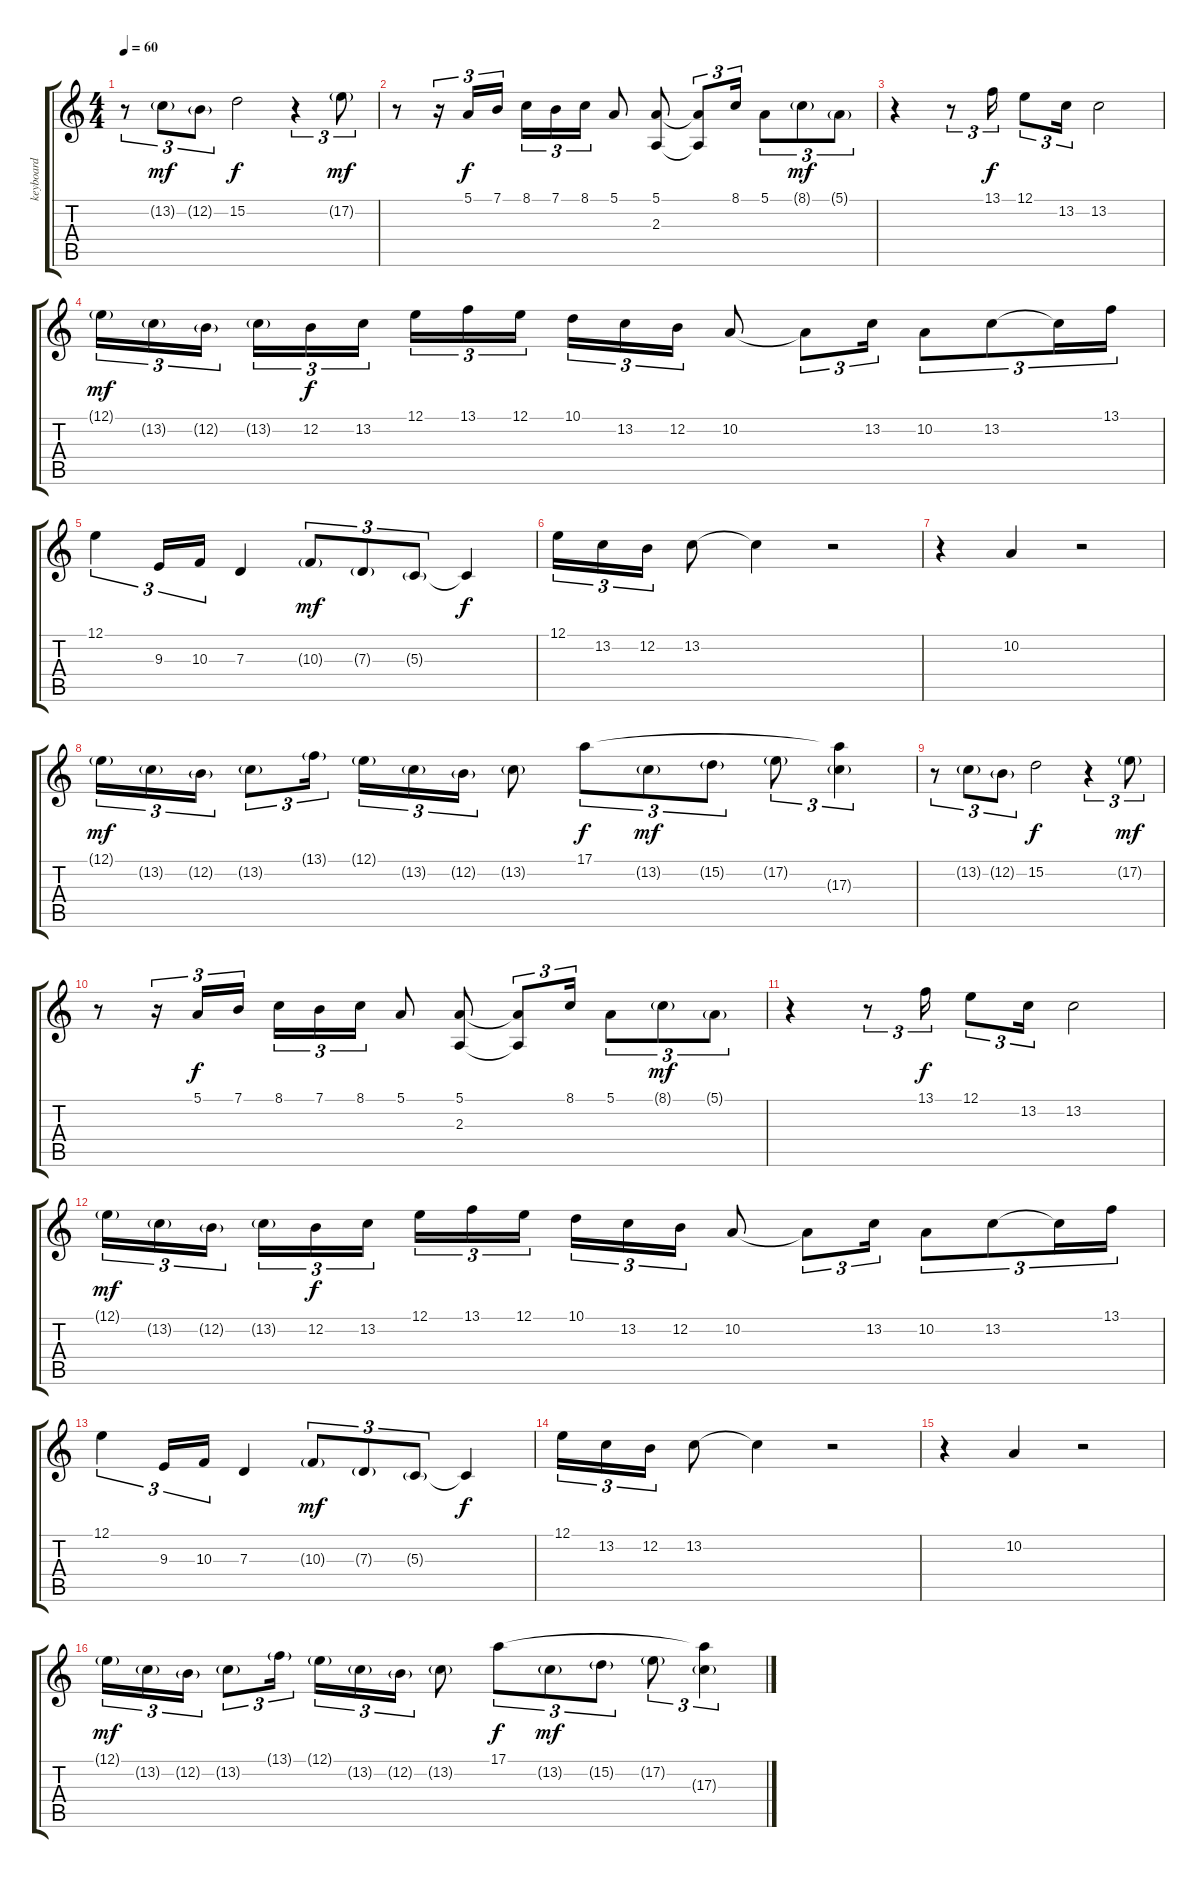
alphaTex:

\track ("keyboard" "keyboard") {instrument choiraahs}
\staff {score tabs}
\tuning (E4 B3 G3 D3 A2 D2) {hide}
\ts (4 4)
\tempo 60
\clef g2
\ks c
r.8{tu (3 2) dy mf} 13.2{g}.8{tu (3 2)} 12.2{g}.8{tu (3 2)} 15.2.2{dy f} r.4{tu (3 2)} 17.2{g}.8{tu (3 2) dy mf} |
r.8 r.16{tu (3 2)} 5.1.16{tu (3 2) dy f} 7.1.16{tu (3 2)} 8.1.16{tu (3 2)} 7.1.16{tu (3 2)} 8.1.16{tu (3 2)} 5.1.8 (5.1 2.3).8 (5.1{t} 2.3{t}).8{tu (3 2)} 8.1.16{tu (3 2)} 5.1.8{tu (3 2)} 8.1{g}.8{tu (3 2) dy mf} 5.1{g}.8{tu (3 2)} |
r.4 r.8{tu (3 2)} 13.1.16{tu (3 2) dy f} 12.1.8{tu (3 2)} 13.2.16{tu (3 2)} 13.2.2 |
12.1{g}.16{tu (3 2) dy mf} 13.2{g}.16{tu (3 2)} 12.2{g}.16{tu (3 2)} 13.2{g}.16{tu (3 2)} 12.2.16{tu (3 2) dy f} 13.2.16{tu (3 2)} 12.1.16{tu (3 2)} 13.1.16{tu (3 2)} 12.1.16{tu (3 2)} 10.1.16{tu (3 2)} 13.2.16{tu (3 2)} 12.2.16{tu (3 2)} 10.2.8 10.2{t}.8{tu (3 2)} 13.2.16{tu (3 2)} 10.2.8{tu (3 2)} 13.2.8{tu (3 2)} 13.2{t}.16{tu (3 2)} 13.1.16{tu (3 2)} |
12.1.4{tu (3 2)} 9.3.16{tu (3 2)} 10.3.16{tu (3 2)} 7.3.4 10.3{g}.8{tu (3 2) dy mf} 7.3{g}.8{tu (3 2)} 5.3{g}.8{tu (3 2)} 5.3{t}.4{dy f} |
12.1.16{tu (3 2)} 13.2.16{tu (3 2)} 12.2.16{tu (3 2)} 13.2.8 13.2{t}.4 r.2 |
r.4 10.2.4 r.2 |
12.1{g}.16{tu (3 2) dy mf} 13.2{g}.16{tu (3 2)} 12.2{g}.16{tu (3 2)} 13.2{g}.8{tu (3 2)} 13.1{g}.16{tu (3 2)} 12.1{g}.16{tu (3 2)} 13.2{g}.16{tu (3 2)} 12.2{g}.16{tu (3 2)} 13.2{g}.8 17.1.8{tu (3 2) dy f} 13.2{g}.8{tu (3 2) dy mf} 15.2{g}.8{tu (3 2)} 17.2{g}.8{tu (3 2)} (17.1{t} 17.3{g}).4{tu (3 2)} |
r.8{tu (3 2)} 13.2{g}.8{tu (3 2)} 12.2{g}.8{tu (3 2)} 15.2.2{dy f} r.4{tu (3 2)} 17.2{g}.8{tu (3 2) dy mf} |
r.8 r.16{tu (3 2)} 5.1.16{tu (3 2) dy f} 7.1.16{tu (3 2)} 8.1.16{tu (3 2)} 7.1.16{tu (3 2)} 8.1.16{tu (3 2)} 5.1.8 (5.1 2.3).8 (5.1{t} 2.3{t}).8{tu (3 2)} 8.1.16{tu (3 2)} 5.1.8{tu (3 2)} 8.1{g}.8{tu (3 2) dy mf} 5.1{g}.8{tu (3 2)} |
r.4 r.8{tu (3 2)} 13.1.16{tu (3 2) dy f} 12.1.8{tu (3 2)} 13.2.16{tu (3 2)} 13.2.2 |
12.1{g}.16{tu (3 2) dy mf} 13.2{g}.16{tu (3 2)} 12.2{g}.16{tu (3 2)} 13.2{g}.16{tu (3 2)} 12.2.16{tu (3 2) dy f} 13.2.16{tu (3 2)} 12.1.16{tu (3 2)} 13.1.16{tu (3 2)} 12.1.16{tu (3 2)} 10.1.16{tu (3 2)} 13.2.16{tu (3 2)} 12.2.16{tu (3 2)} 10.2.8 10.2{t}.8{tu (3 2)} 13.2.16{tu (3 2)} 10.2.8{tu (3 2)} 13.2.8{tu (3 2)} 13.2{t}.16{tu (3 2)} 13.1.16{tu (3 2)} |
12.1.4{tu (3 2)} 9.3.16{tu (3 2)} 10.3.16{tu (3 2)} 7.3.4 10.3{g}.8{tu (3 2) dy mf} 7.3{g}.8{tu (3 2)} 5.3{g}.8{tu (3 2)} 5.3{t}.4{dy f} |
12.1.16{tu (3 2)} 13.2.16{tu (3 2)} 12.2.16{tu (3 2)} 13.2.8 13.2{t}.4 r.2 |
r.4 10.2.4 r.2 |
12.1{g}.16{tu (3 2) dy mf} 13.2{g}.16{tu (3 2)} 12.2{g}.16{tu (3 2)} 13.2{g}.8{tu (3 2)} 13.1{g}.16{tu (3 2)} 12.1{g}.16{tu (3 2)} 13.2{g}.16{tu (3 2)} 12.2{g}.16{tu (3 2)} 13.2{g}.8 17.1.8{tu (3 2) dy f} 13.2{g}.8{tu (3 2) dy mf} 15.2{g}.8{tu (3 2)} 17.2{g}.8{tu (3 2)} (17.1{t} 17.3{g}).4{tu (3 2)}
